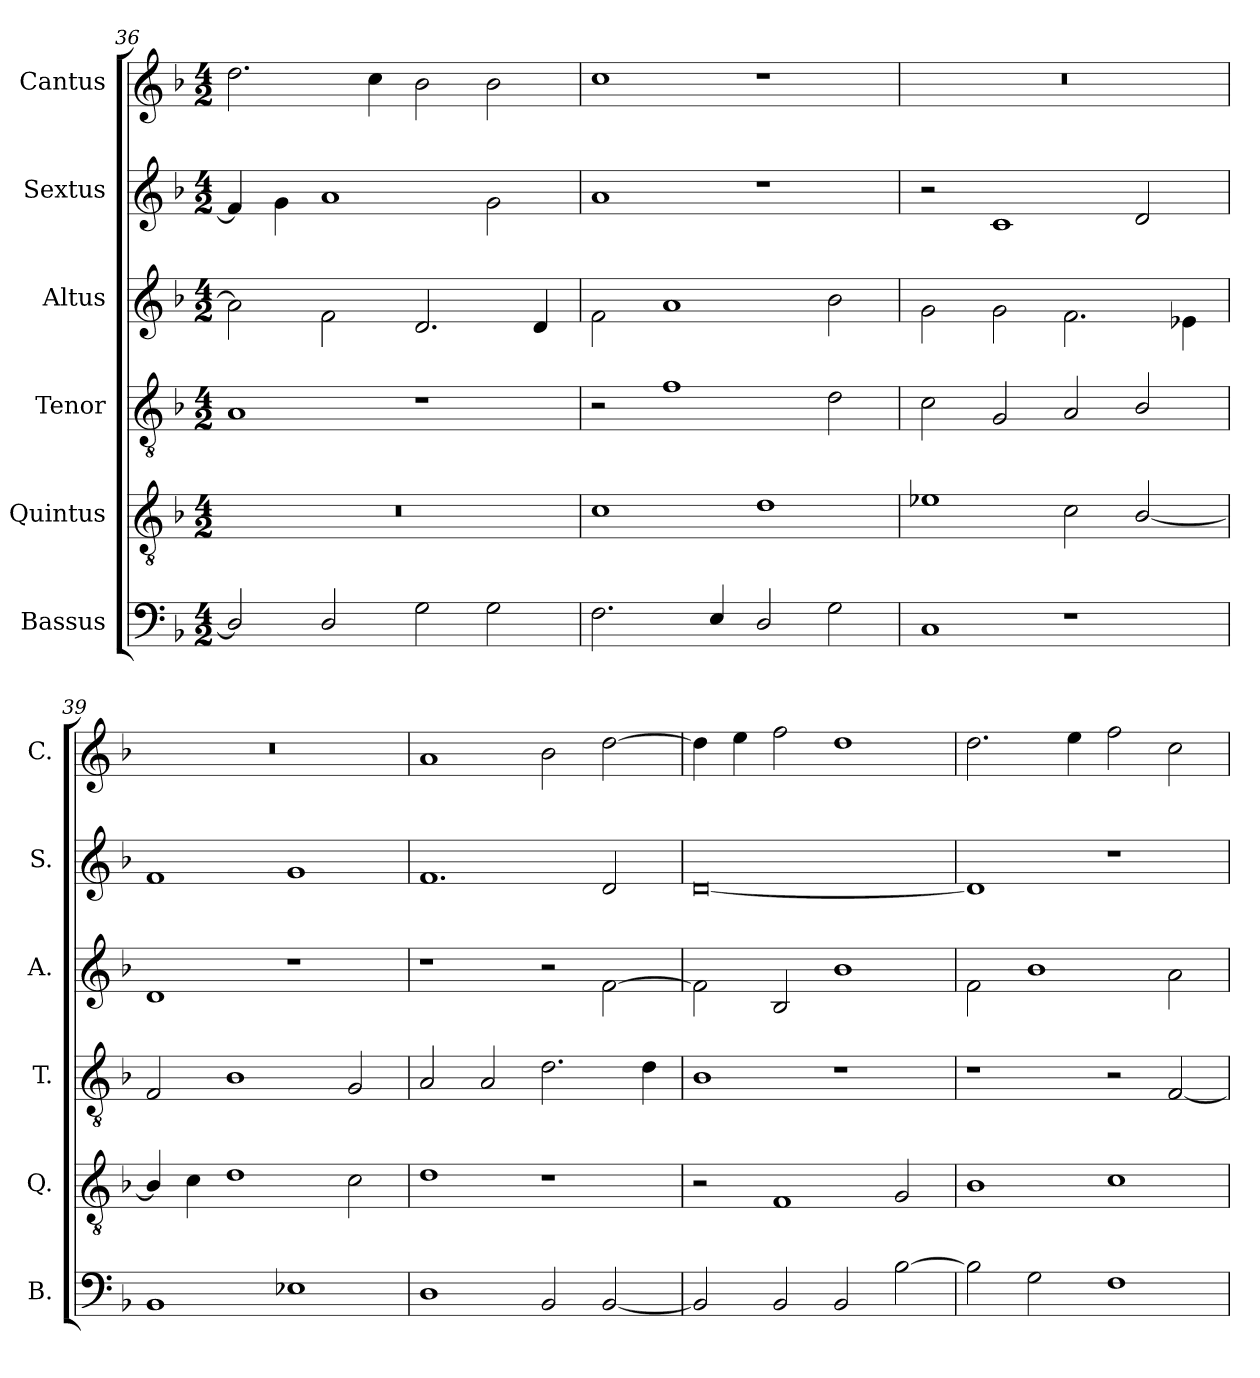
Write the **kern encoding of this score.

**kern	**kern	**kern	**kern	**kern	**kern
*part6	*part5	*part4	*part3	*part2	*part1
*staff6	*staff5	*staff4	*staff3	*staff2	*staff1
*I"Bassus	*I"Quintus	*I"Tenor	*I"Altus	*I"Sextus	*I"Cantus
*I'B.	*I'Q.	*I'T.	*I'A.	*I'S.	*I'C.
*clefF4	*clefGv2	*clefGv2	*clefG2	*clefG2	*clefG2
*k[b-]	*k[b-]	*k[b-]	*k[b-]	*k[b-]	*k[b-]
*M4/2	*M4/2	*M4/2	*M4/2	*M4/2	*M4/2
=36	=36	=36	=36	=36	=36
!	!LO:N:vis=1	!	!	!	!
2D/]	0r	1A	2a\]	4f/]	2.dd\
.	.	.	.	4g\	.
2D/	.	.	2f\	1a	.
.	.	.	.	.	4cc\
2G\	.	1r	2.d/	.	2b-\
2G\	.	.	.	2g\	2b-\
.	.	.	4d/	.	.
=37	=37	=37	=37	=37	=37
2.F\	1c	2r	2f\	1a	1cc
.	.	1f	1a	.	.
4E/	.	.	.	.	.
2D/	1d	.	.	1r	1r
2G\	.	2d\	2b-\	.	.
!!LO:LB:g=z
=38	=38	=38	=38	=38	=38
!	!	!	!	!	!LO:N:vis=1
1C	1e-X	2c\	2g\	2r	0r
.	.	2G/	2g\	1c	.
1r	2c\	2A/	2.f\	.	.
.	[2B-/	2B-/	.	2d/	.
.	.	.	4e-X\	.	.
!!LO:PB:g=z
=39	=39	=39	=39	=39	=39
!	!	!	!	!	!LO:N:vis=1
1BB-	4B-/]	2F/	1d	1f	0r
.	4c\	.	.	.	.
.	1d	1B-	.	.	.
1E-X	.	.	1r	1g	.
.	2c\	2G/	.	.	.
=40	=40	=40	=40	=40	=40
1D	1d	2A/	1r	1.f	1a
.	.	2A/	.	.	.
2BB-/	1r	2.d\	2r	.	2b-\
[2BB-/	.	.	[2f\	2d/	[2dd\
.	.	4d\	.	.	.
=41	=41	=41	=41	=41	=41
2BB-/]	2r	1B-	2f\]	[0d	4dd\]
.	.	.	.	.	4ee\
2BB-/	1F	.	2B-/	.	2ff\
2BB-/	.	1r	1b-	.	1dd
[2B-\	2G/	.	.	.	.
=42	=42	=42	=42	=42	=42
2B-\]	1B-	1r	2f\	1d]	2.dd\
2G\	.	.	1b-	.	.
.	.	.	.	.	4ee\
1F	1c	2r	.	1r	2ff\
.	.	[2F/	2a\	.	2cc\
=	=	=	=	=	=
*-	*-	*-	*-	*-	*-
